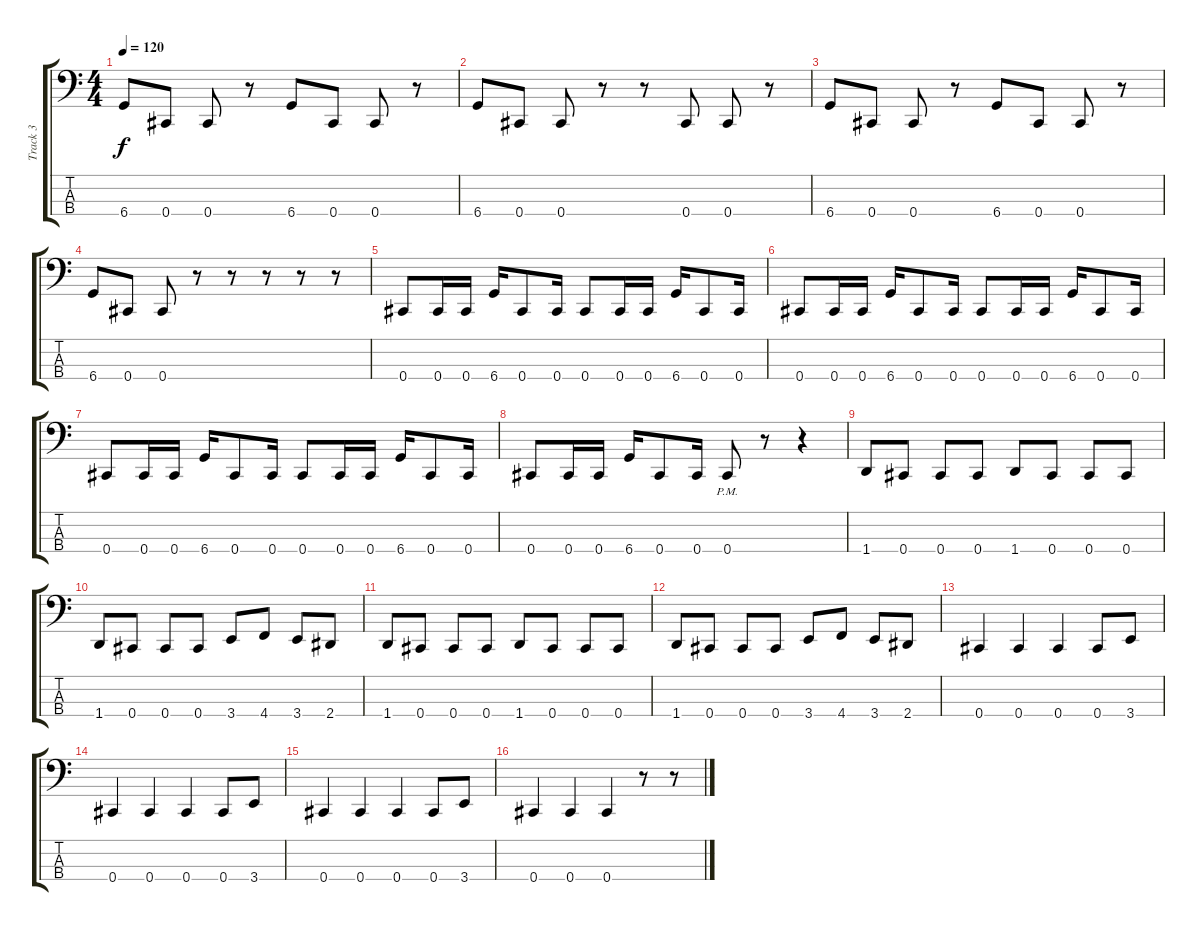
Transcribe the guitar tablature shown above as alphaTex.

\track ("Track 3" "Track 3") {instrument electricbassfinger}
\staff {score tabs}
\tuning (Gb2 Db2 Ab1 Db1) {hide}
\ts (4 4)
\tempo 120
\clef f4
\ks c
6.4.8{dy f} 0.4.8 0.4.8 r.8 6.4.8 0.4.8 0.4.8 r.8 |
6.4.8 0.4.8 0.4.8 r.8 r.8 0.4.8 0.4.8 r.8 |
6.4.8 0.4.8 0.4.8 r.8 6.4.8 0.4.8 0.4.8 r.8 |
6.4.8 0.4.8 0.4.8 r.8 r.8 r.8 r.8 r.8 |
0.4.8 0.4.16 0.4.16 6.4.16 0.4.8 0.4.16 0.4.8 0.4.16 0.4.16 6.4.16 0.4.8 0.4.16 |
0.4.8 0.4.16 0.4.16 6.4.16 0.4.8 0.4.16 0.4.8 0.4.16 0.4.16 6.4.16 0.4.8 0.4.16 |
0.4.8 0.4.16 0.4.16 6.4.16 0.4.8 0.4.16 0.4.8 0.4.16 0.4.16 6.4.16 0.4.8 0.4.16 |
0.4.8 0.4.16 0.4.16 6.4.16 0.4.8 0.4.16 0.4{pm}.8 r.8 r.4 |
1.4.8 0.4.8 0.4.8 0.4.8 1.4.8 0.4.8 0.4.8 0.4.8 |
1.4.8 0.4.8 0.4.8 0.4.8 3.4.8 4.4.8 3.4.8 2.4.8 |
1.4.8 0.4.8 0.4.8 0.4.8 1.4.8 0.4.8 0.4.8 0.4.8 |
1.4.8 0.4.8 0.4.8 0.4.8 3.4.8 4.4.8 3.4.8 2.4.8 |
0.4.4 0.4.4 0.4.4 0.4.8 3.4.8 |
0.4.4 0.4.4 0.4.4 0.4.8 3.4.8 |
0.4.4 0.4.4 0.4.4 0.4.8 3.4.8 |
0.4.4 0.4.4 0.4.4 r.8 r.8
